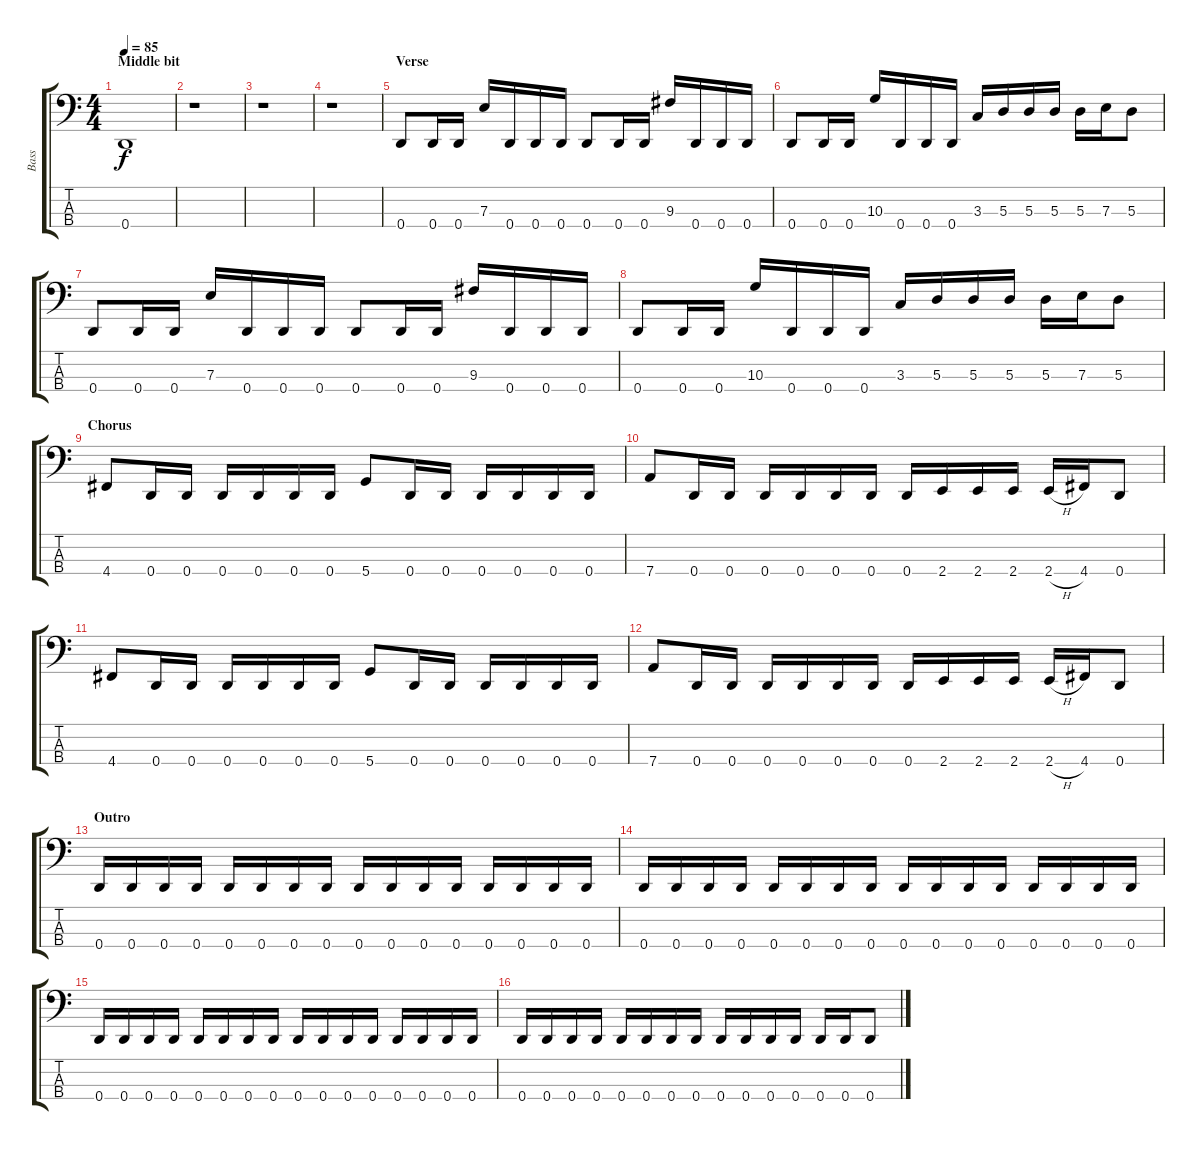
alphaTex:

\track ("Bass" "Bass") {instrument electricbasspick}
\staff {score tabs}
\tuning (G2 D2 A1 D1) {hide}
\ts (4 4)
\section ("" "Middle bit")
\tempo 85
\clef f4
\ks c
0.4.1{dy f} |
r.1 |
r.1 |
r.1 |
\section ("" "Verse")
0.4.8 0.4.16 0.4.16 7.3.16 0.4.16 0.4.16 0.4.16 0.4.8 0.4.16 0.4.16 9.3.16 0.4.16 0.4.16 0.4.16 |
0.4.8 0.4.16 0.4.16 10.3.16 0.4.16 0.4.16 0.4.16 3.3.16 5.3.16 5.3.16 5.3.16 5.3.16 7.3.16 5.3.8 |
0.4.8 0.4.16 0.4.16 7.3.16 0.4.16 0.4.16 0.4.16 0.4.8 0.4.16 0.4.16 9.3.16 0.4.16 0.4.16 0.4.16 |
0.4.8 0.4.16 0.4.16 10.3.16 0.4.16 0.4.16 0.4.16 3.3.16 5.3.16 5.3.16 5.3.16 5.3.16 7.3.16 5.3.8 |
\section ("" "Chorus")
4.4.8 0.4.16 0.4.16 0.4.16 0.4.16 0.4.16 0.4.16 5.4.8 0.4.16 0.4.16 0.4.16 0.4.16 0.4.16 0.4.16 |
7.4.8 0.4.16 0.4.16 0.4.16 0.4.16 0.4.16 0.4.16 0.4.16 2.4.16 2.4.16 2.4.16 2.4{h}.16 4.4.16 0.4.8 |
4.4.8 0.4.16 0.4.16 0.4.16 0.4.16 0.4.16 0.4.16 5.4.8 0.4.16 0.4.16 0.4.16 0.4.16 0.4.16 0.4.16 |
7.4.8 0.4.16 0.4.16 0.4.16 0.4.16 0.4.16 0.4.16 0.4.16 2.4.16 2.4.16 2.4.16 2.4{h}.16 4.4.16 0.4.8 |
\section ("" "Outro")
0.4.16 0.4.16 0.4.16 0.4.16 0.4.16 0.4.16 0.4.16 0.4.16 0.4.16 0.4.16 0.4.16 0.4.16 0.4.16 0.4.16 0.4.16 0.4.16 |
0.4.16 0.4.16 0.4.16 0.4.16 0.4.16 0.4.16 0.4.16 0.4.16 0.4.16 0.4.16 0.4.16 0.4.16 0.4.16 0.4.16 0.4.16 0.4.16 |
0.4.16 0.4.16 0.4.16 0.4.16 0.4.16 0.4.16 0.4.16 0.4.16 0.4.16 0.4.16 0.4.16 0.4.16 0.4.16 0.4.16 0.4.16 0.4.16 |
0.4.16 0.4.16 0.4.16 0.4.16 0.4.16 0.4.16 0.4.16 0.4.16 0.4.16 0.4.16 0.4.16 0.4.16 0.4.16 0.4.16 0.4.8
